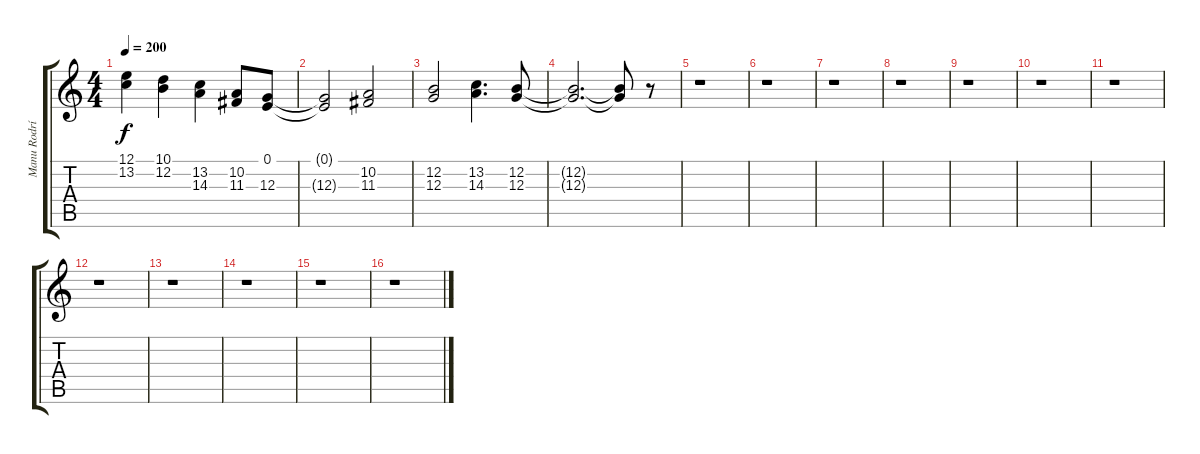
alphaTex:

\track ("Manu Rodríguez" "Manu Rodrí") {instrument stringensemble1}
\staff {score tabs}
\tuning (E4 B3 G3 D3 A2 E2) {hide}
\ts (4 4)
\tempo 200
\clef g2
\ks c
(12.1{t} 13.2{t}).4{dy f} (10.1 12.2).4 (13.2 14.3).4 (10.2 11.3).8 (0.1 12.3).8 |
(0.1{t} 12.3{t}).2 (10.2 11.3).2 |
(12.2 12.3).2 (13.2 14.3).4{d} (12.2 12.3).8 |
(12.2{t} 12.3{t}).2{d} (12.2{t} 12.3{t}).8 r.8 |
r.1 |
r.1 |
r.1 |
r.1 |
r.1 |
r.1 |
r.1 |
r.1 |
r.1 |
r.1 |
r.1 |
r.1
